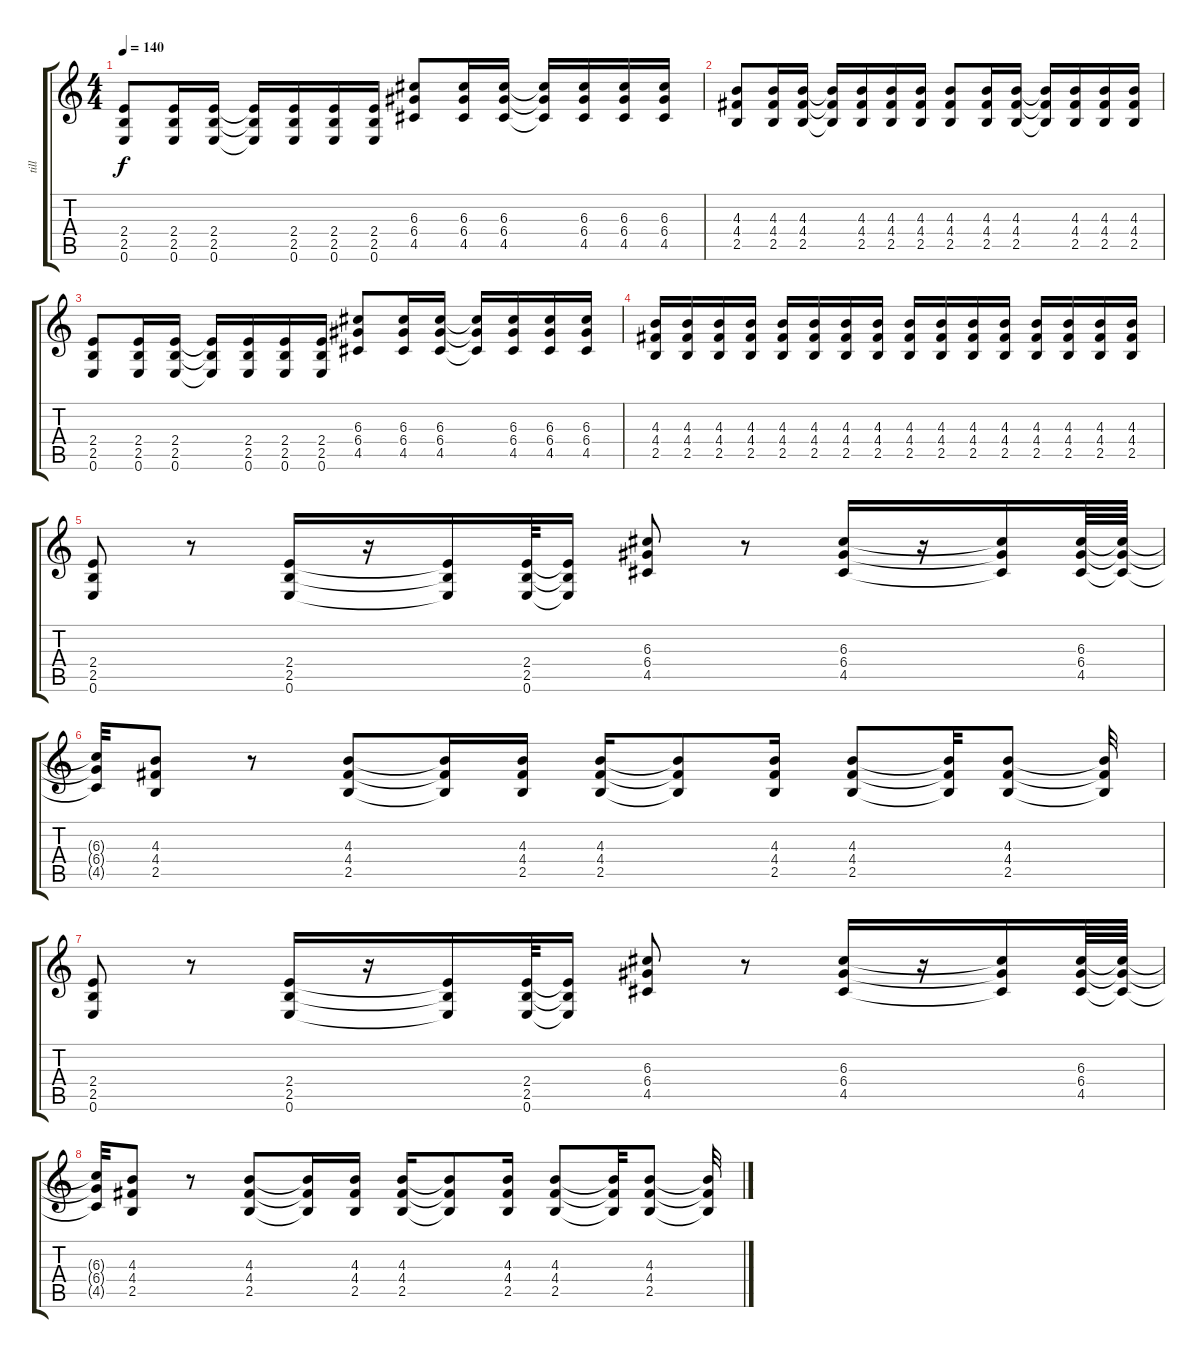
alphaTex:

\track ("till" "till") {instrument distortionguitar}
\staff {score tabs}
\tuning (E4 B3 G3 D3 A2 E2) {hide}
\ts (4 4)
\tempo 140
\clef g2
\ks c
(2.4 2.5 0.6).8{dy f} (2.4 2.5 0.6).16 (2.4 2.5 0.6).16 (2.4{t} 2.5{t} 0.6{t}).16 (2.4 2.5 0.6).16 (2.4 2.5 0.6).16 (2.4 2.5 0.6).16 (6.3 6.4 4.5).8 (6.3 6.4 4.5).16 (6.3 6.4 4.5).16 (6.3{t} 6.4{t} 4.5{t}).16 (6.3 6.4 4.5).16 (6.3 6.4 4.5).16 (6.3 6.4 4.5).16 |
(4.3 4.4 2.5).8 (4.3 4.4 2.5).16 (4.3 4.4 2.5).16 (4.3{t} 4.4{t} 2.5{t}).16 (4.3 4.4 2.5).16 (4.3 4.4 2.5).16 (4.3 4.4 2.5).16 (4.3 4.4 2.5).8 (4.3 4.4 2.5).16 (4.3 4.4 2.5).16 (4.3{t} 4.4{t} 2.5{t}).16 (4.3 4.4 2.5).16 (4.3 4.4 2.5).16 (4.3 4.4 2.5).16 |
(2.4 2.5 0.6).8 (2.4 2.5 0.6).16 (2.4 2.5 0.6).16 (2.4{t} 2.5{t} 0.6{t}).16 (2.4 2.5 0.6).16 (2.4 2.5 0.6).16 (2.4 2.5 0.6).16 (6.3 6.4 4.5).8 (6.3 6.4 4.5).16 (6.3 6.4 4.5).16 (6.3{t} 6.4{t} 4.5{t}).16 (6.3 6.4 4.5).16 (6.3 6.4 4.5).16 (6.3 6.4 4.5).16 |
(4.3 4.4 2.5).16 (4.3 4.4 2.5).16 (4.3 4.4 2.5).16 (4.3 4.4 2.5).16 (4.3 4.4 2.5).16 (4.3 4.4 2.5).16 (4.3 4.4 2.5).16 (4.3 4.4 2.5).16 (4.3 4.4 2.5).16 (4.3 4.4 2.5).16 (4.3 4.4 2.5).16 (4.3 4.4 2.5).16 (4.3 4.4 2.5).16 (4.3 4.4 2.5).16 (4.3 4.4 2.5).16 (4.3 4.4 2.5).16 |
(2.4 2.5 0.6).8 r.8 (2.4 2.5 0.6).16 r.16 (2.4{t} 2.5{t} 0.6{t}).16 (2.4 2.5 0.6).64 (2.4{t} 2.5{t} 0.6{t}).16 (6.3 6.4 4.5).8 r.8 (6.3 6.4 4.5).16 r.16 (6.3{t} 6.4{t} 4.5{t}).16 (6.3 6.4 4.5).64 (6.3{t} 6.4{t} 4.5{t}).64 |
(6.3{t} 6.4{t} 4.5{t}).32 (4.3 4.4 2.5).8 r.8 (4.3 4.4 2.5).8 (4.3{t} 4.4{t} 2.5{t}).16 (4.3 4.4 2.5).16 (4.3 4.4 2.5).16 (4.3{t} 4.4{t} 2.5{t}).8 (4.3 4.4 2.5).16 (4.3 4.4 2.5).8 (4.3{t} 4.4{t} 2.5{t}).32 (4.3 4.4 2.5).8 (4.3{t} 4.4{t} 2.5{t}).32 |
(2.4 2.5 0.6).8 r.8 (2.4 2.5 0.6).16 r.16 (2.4{t} 2.5{t} 0.6{t}).16 (2.4 2.5 0.6).64 (2.4{t} 2.5{t} 0.6{t}).16 (6.3 6.4 4.5).8 r.8 (6.3 6.4 4.5).16 r.16 (6.3{t} 6.4{t} 4.5{t}).16 (6.3 6.4 4.5).64 (6.3{t} 6.4{t} 4.5{t}).64 |
(6.3{t} 6.4{t} 4.5{t}).32 (4.3 4.4 2.5).8 r.8 (4.3 4.4 2.5).8 (4.3{t} 4.4{t} 2.5{t}).16 (4.3 4.4 2.5).16 (4.3 4.4 2.5).16 (4.3{t} 4.4{t} 2.5{t}).8 (4.3 4.4 2.5).16 (4.3 4.4 2.5).8 (4.3{t} 4.4{t} 2.5{t}).32 (4.3 4.4 2.5).8 (4.3{t} 4.4{t} 2.5{t}).32
